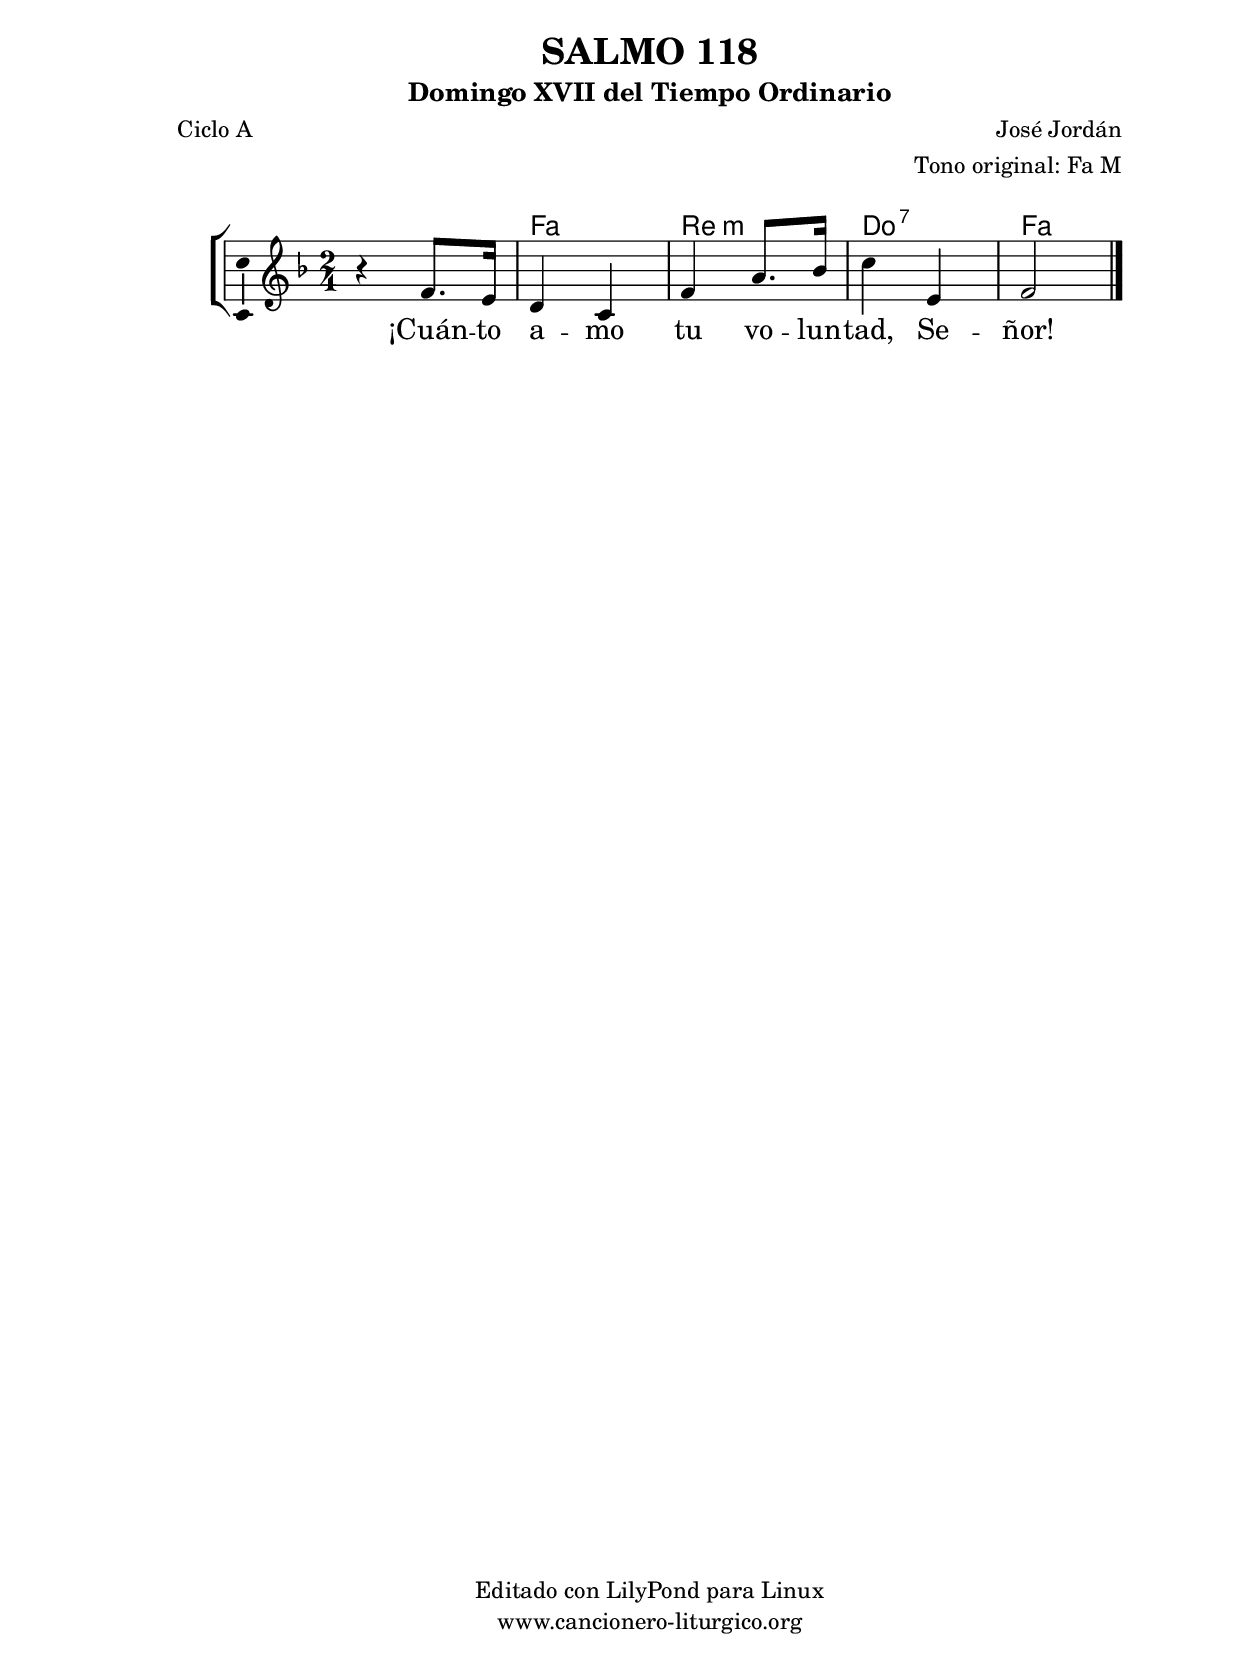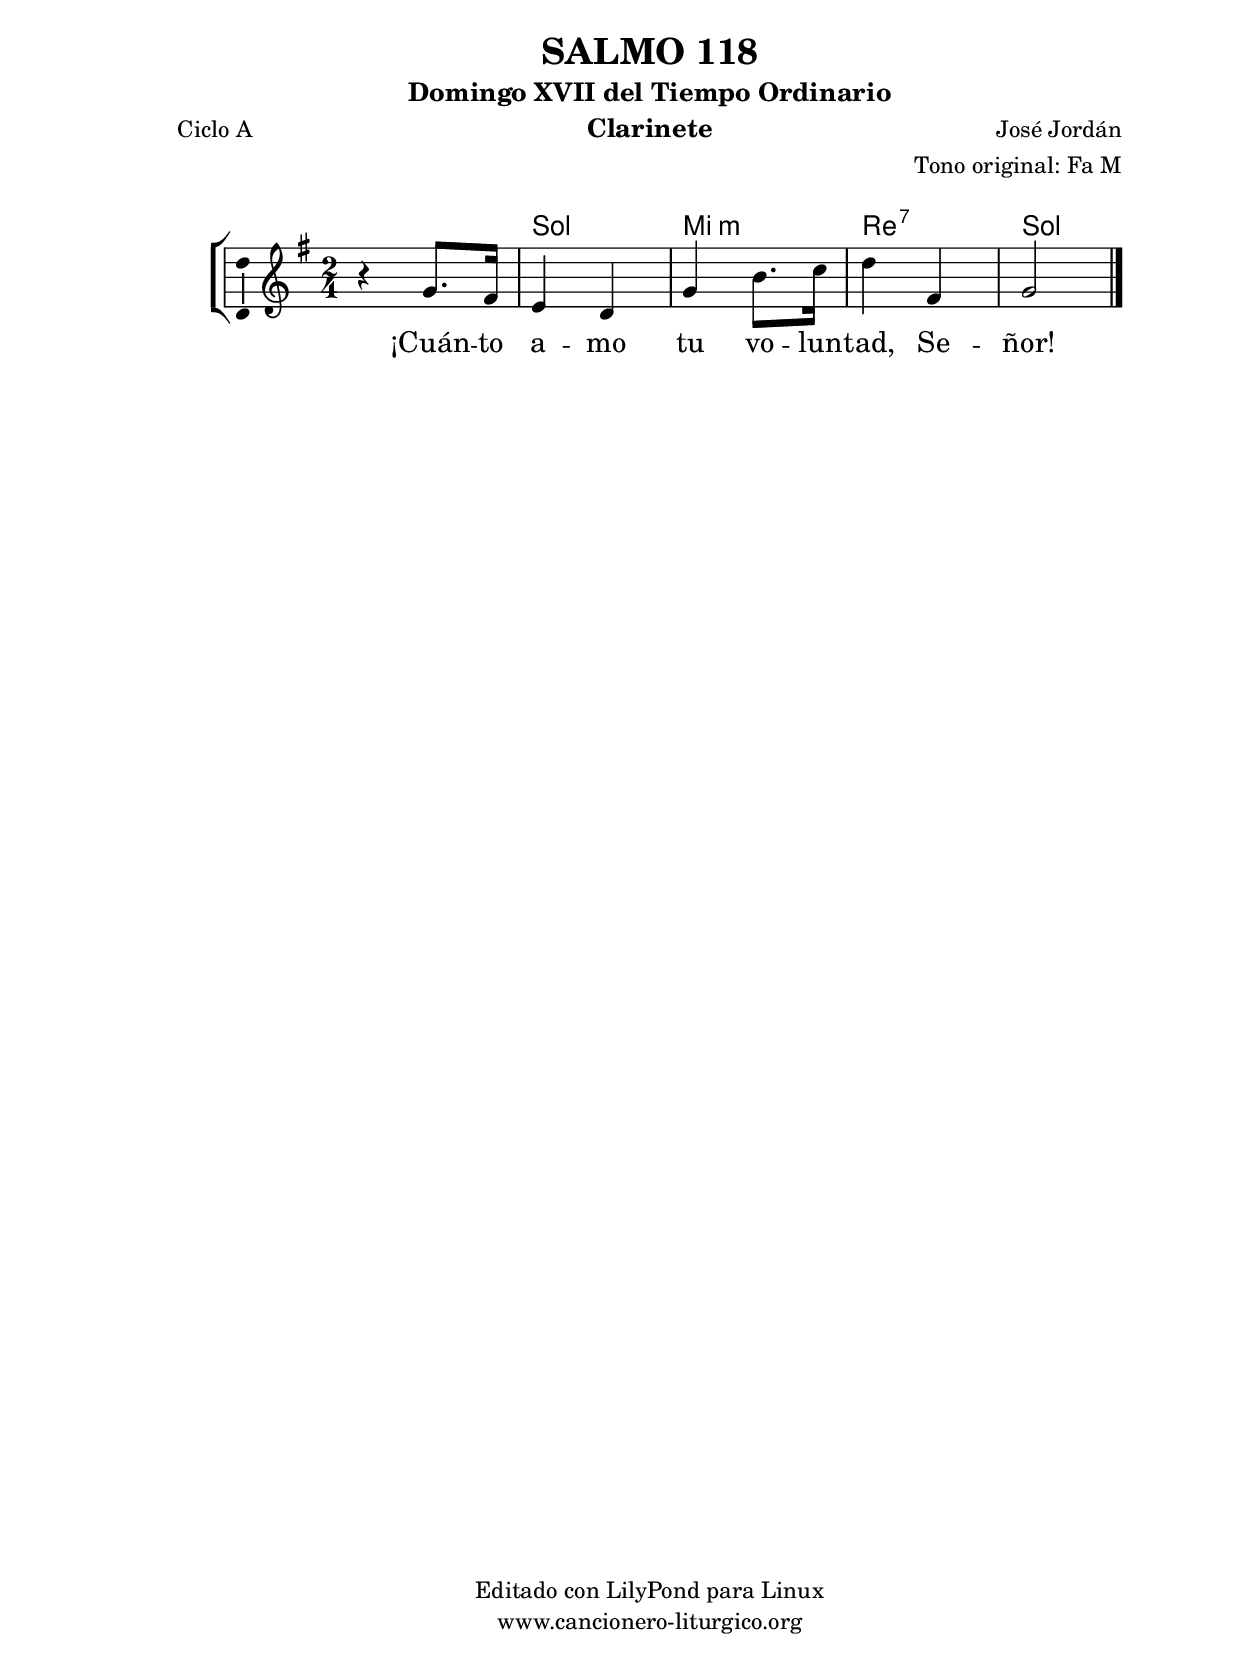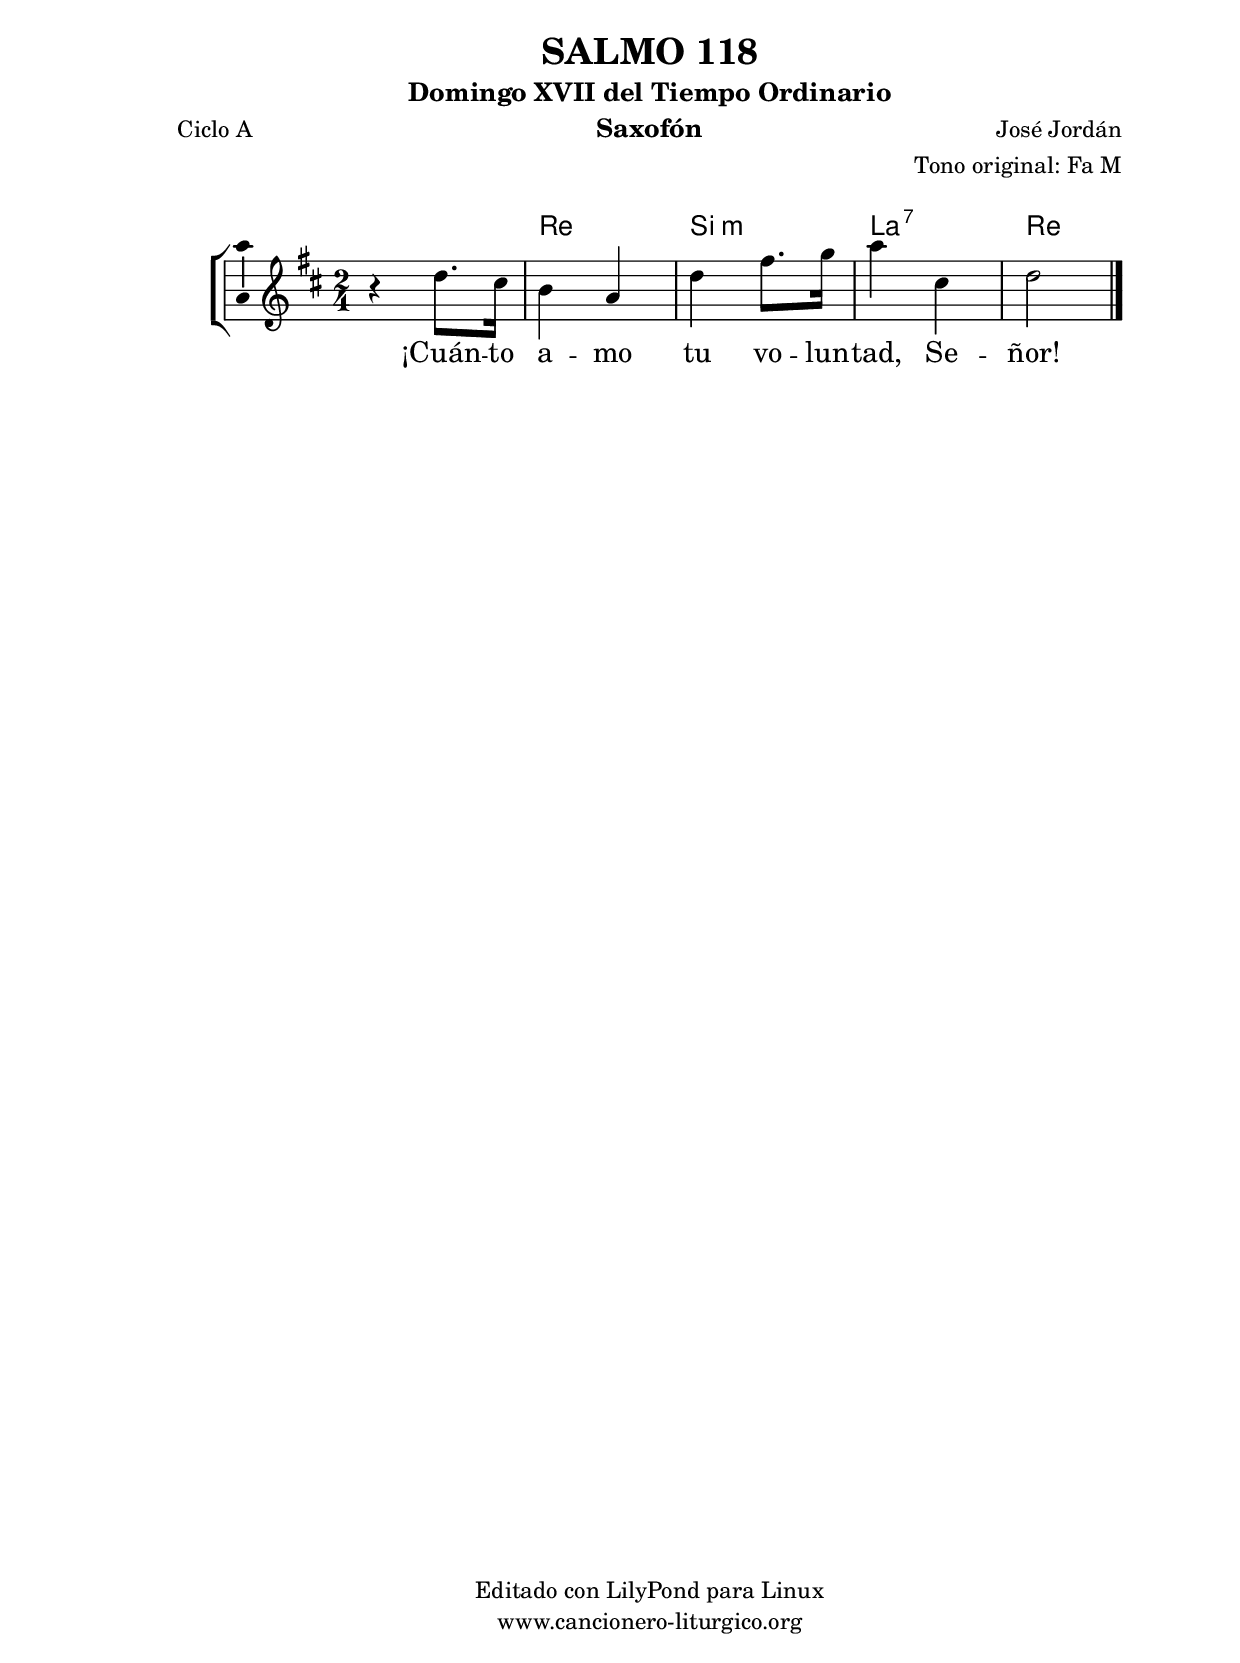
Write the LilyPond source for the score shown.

%
%para convertir .midi en .wav:
%timidity filename.midi -Ow -o finename.wav
%
%
%Para convertir de .wav a .mp3:
%lame -h -m j filename.wav
%
%
%para escuchar el midi:
%timidity nombrefichero.midi
%


%versión de lilypond para la que se ha escrito esta partitura:
\version "2.16.0"

	%Tamaño papel
	#(set-default-paper-size "a4")
	%Tamaño partitura
	#(set-global-staff-size 20)
	%No responde al pulsar sobre una nota
	#(ly:set-option 'point-and-click #f)

%parámetros del encabezamiento:
\header {
	title = "SALMO 118"
	subtitle = "Domingo XVII del Tiempo Ordinario"
	composer = "José Jordán"
	poet = "Ciclo A"
	meter = ""
	arranger = "Tono original: Fa M"
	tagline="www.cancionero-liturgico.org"
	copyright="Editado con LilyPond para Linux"
	tiempo = "Ordinario"
	usos = "Salmo"
	letra = "¡Cuánto amo tu voluntad, Señor!"
	}

%parámetros asociados al papel:
\paper  {
	oddHeaderMarkup = \markup {\fill-line { \on-the-fly #not-first-page \fromproperty #'header:title \on-the-fly #not-first-page \fromproperty #'header:composer }}
	evenHeaderMarkup = \markup {\fill-line { \fromproperty #'header:composer \fromproperty #'header:title }}
	#(set-paper-size "a4")
	print-page-number = ##f
	first-page-number = 1
	print-first-page-number = ##f
%	head-separation = 3.0 \cm
	top-margin = 2.0 \cm
	bottom-margin = 0.5\cm
%%%	bottom-margin = -1.0\cm
	left-margin = 3.0 \cm
	line-width = 16.0 \cm 
	indent = 8\mm
	interscoreline = 2.\mm
	between-system-space = 15\mm
%	para que las partituras no llenen la hoja:
	ragged-bottom = ##t
%	idem para la última hoja:
	ragged-last-bottom = ##f
%	para que las partituras llenen el ancho del papel:
	ragged-last = ##f
	after-title-space = 2.5 \cm
%page-count=1
%system-count=8

	%Flexible Vertical Spacing
%	markup-markup-spacing =
%	#'((basic-distance . 15) (minimum-distance . 15) (padding . 3))
	markup-system-spacing =
	#'((basic-distance . 15) (minimum-distance . 15) (padding . 3))
	system-system-spacing =
	#'((basic-distance . 15) (minimum-distance . 15) (padding . 3))
	score-system-spacing =
	#'((basic-distance . 15) (minimum-distance . 15) (padding . 5))
%	top-system-spacing = % header
%	#'((basic-distance . 8) (minimum-distance . 0) (padding . 3))
%	top-markup-spacing =
%	#'((basic-distance . 20) (minimum-distance . 20) (padding . 3))
	last-bottom-spacing = % footer
	#'((basic-distance . 5) (minimum-distance . 5) (padding . 3))
%	score-markup-spacing =
%	#'((basic-distance . 16) (minimum-distance . 13) (padding . 3))

	}


%parámetros que afectan a toda la partitura:
global =  {
	%clave de sol (G):
	\clef G
	%armadura:
%%%	\transpose c bes
	\key f \major
	\tempo 4=80
	\set Score.tempoHideNote = ##t
	}


acordes = {
	\italianChords
	\chordmode {
%%%	\transpose c bes
{

s2
f2 d:m c:7 f

	}
	}
}

melodia = 
%%%	\transpose c bes
{
	\relative c'{
	\time 2/4

r4 f8. e16
d4 c
f4 a8. bes16
c4 e,
f2

\bar "|."
}
}

texto = \lyricmode {
¡Cuán -- to a -- mo tu vo -- lun -- tad, Se -- ñor!
	}


acordesStaff = \context ChordNames = acordesStaff <<
	\set chordChanges = ##t
	\acordes
	>>


vozStaff = \context Voice = vozStaff
\with {\consists "Ambitus_engraver"}
<<
%	\set Staff.instrumentName = ""
%	\set Staff.shortInstrumentName = ""
%	\set Staff.midiInstrument = #"clarinet"
%	\set Staff.midiInstrument = #"cello"
%	\set Staff.midiInstrument = #"flute"
	\set Staff.midiInstrument = #"electric guitar (jazz)"
%	\set Staff.midiInstrument = #"english horn"
%	\set Staff.midiInstrument = #"violin"
%	\set Staff.midiInstrument = #"glockenspiel"
	\set Staff.midiMinimumVolume = #0.7
	\set Staff.midiMaximumVolume = #0.9
	\global
	\melodia
	>>


textoStaff = \context Lyrics = textoStaff <<
	\lyricsto vozStaff \texto
	>>

\book {
	\score {
		\context ChoirStaff {
			\override StaffGroup.SystemStartBracket #'collapse-height = #1
			\override Score.SystemStartBar #'collapse-height = #1
			<<
			\acordesStaff
			\vozStaff
			\textoStaff
			>>
			}
		\layout {
	    		\context {
				\Lyrics
				\override LyricText #'font-size = #2
				}
	   		 \context {
				\Score
				%fontSize = #3
				\override StaffSymbol #'staff-space = #(magstep +3)
				%\override Beam #'thickness = #0.55
				%\override SpacingSpanner #'spacing-increment = #1.0
				%\override Slur #'height-limit = #1.5
				}
			}
		}
	\score {
		\unfoldRepeats
		\context ChoirStaff {
			<<
			\acordesStaff
			\vozStaff
			>>
			}
		\midi {
	  		\context {
	  			\Score
				tempoWholesPerMinute = #(ly:make-moment 70 4)
				}
			}
		}
	}

%Partitura para clarinete
#(define output-suffix "C")
\book {
	\header{
		instrument = "Clarinete"
		}
	\score {
		\context ChoirStaff {
			\override StaffGroup.SystemStartBracket #'collapse-height = #1
			\override Score.SystemStartBar #'collapse-height = #1
\transpose c d
			<<
			\acordesStaff
			\vozStaff
			\textoStaff
			>>
			}
		\layout {
	    		\context {
				\Lyrics
				\override LyricText #'font-size = #2
				}
	   		 \context {
				\Score
				%fontSize = #3
				\override StaffSymbol #'staff-space = #(magstep +3)
				%\override Beam #'thickness = #0.55
				%\override SpacingSpanner #'spacing-increment = #1.0
				%\override Slur #'height-limit = #1.5
				}
			}
		}
	}

%Partitura para saxofón
#(define output-suffix "S")
\book {
	\header{
		instrument = "Saxofón"
		}
	\score {
		\context ChoirStaff {
			\override StaffGroup.SystemStartBracket #'collapse-height = #1
			\override Score.SystemStartBar #'collapse-height = #1
\transpose c a
			<<
			\acordesStaff
			\vozStaff
			\textoStaff
			>>
			}
		\layout {
	    		\context {
				\Lyrics
				\override LyricText #'font-size = #2
				}
	   		 \context {
				\Score
				%fontSize = #3
				\override StaffSymbol #'staff-space = #(magstep +3)
				%\override Beam #'thickness = #0.55
				%\override SpacingSpanner #'spacing-increment = #1.0
				%\override Slur #'height-limit = #1.5
				}
			}
		}
	}

